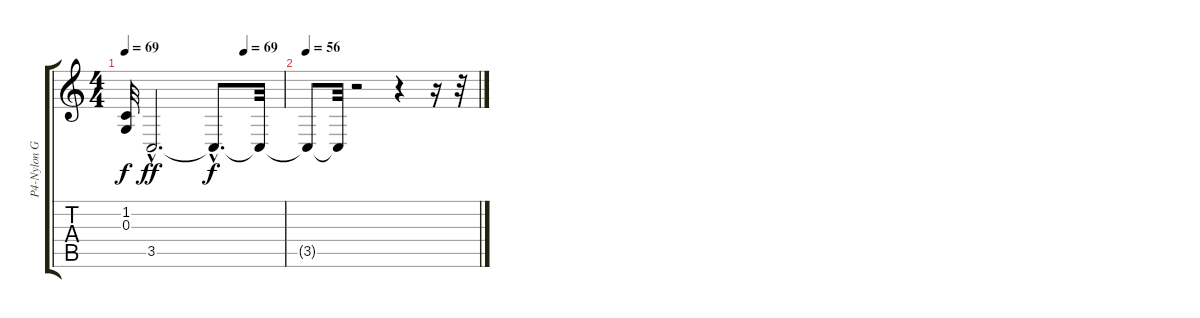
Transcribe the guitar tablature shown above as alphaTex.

\track ("P4-Nylon Gt2" "P4-Nylon G") {instrument lead5charang}
\staff {score tabs}
\tuning (E4 B3 G3 D3 A2 E2) {hide}
\ts (4 4)
\tempo 69
\tempo (69 0.75)
\clef g2
\ks c
(1.2 0.3).32{dy f} 3.5{hac}.2{d dy ff} 3.5{hac t}.8{d dy f} 3.5{t}.32 |
\tempo 56
3.5{t}.8 3.5{t}.32 r.2 r.4 r.16 r.32
